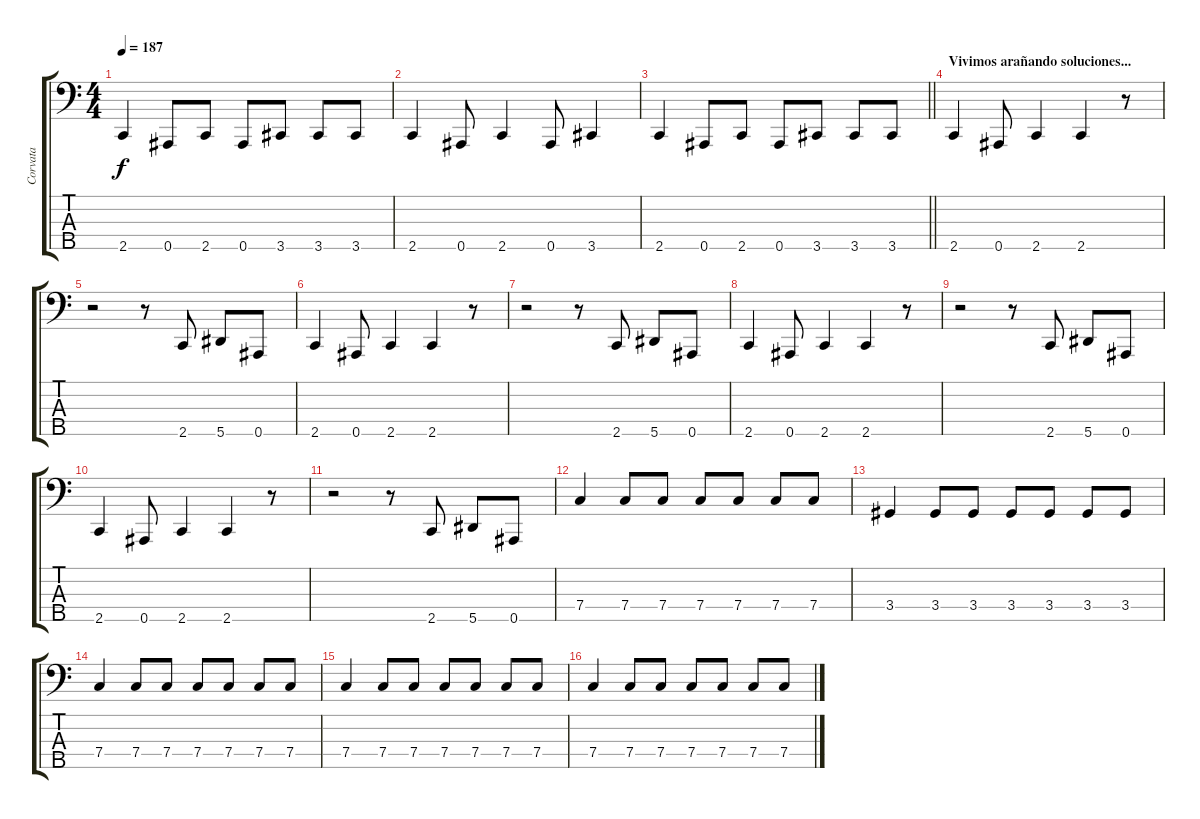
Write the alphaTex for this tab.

\track ("Corvata" "Corvata") {instrument electricbasspick}
\staff {score tabs}
\tuning (G2 Eb2 Bb1 F1 Bb0) {hide}
\ts (4 4)
\tempo 187
\clef f4
\ks c
2.5.4{dy f} 0.5.8 2.5.8 0.5.8 3.5.8 3.5.8 3.5.8 |
2.5.4 0.5.8 2.5.4 0.5.8 3.5.4 |
\barLineRight lightlight
2.5.4 0.5.8 2.5.8 0.5.8 3.5.8 3.5.8 3.5.8 |
\section ("" "Vivimos arañando soluciones...")
2.5.4 0.5.8 2.5.4 2.5.4 r.8 |
r.2 r.8 2.5.8 5.5.8 0.5.8 |
2.5.4 0.5.8 2.5.4 2.5.4 r.8 |
r.2 r.8 2.5.8 5.5.8 0.5.8 |
2.5.4 0.5.8 2.5.4 2.5.4 r.8 |
r.2 r.8 2.5.8 5.5.8 0.5.8 |
2.5.4 0.5.8 2.5.4 2.5.4 r.8 |
r.2 r.8 2.5.8 5.5.8 0.5.8 |
7.4.4 7.4.8 7.4.8 7.4.8 7.4.8 7.4.8 7.4.8 |
3.4.4 3.4.8 3.4.8 3.4.8 3.4.8 3.4.8 3.4.8 |
7.4.4 7.4.8 7.4.8 7.4.8 7.4.8 7.4.8 7.4.8 |
7.4.4 7.4.8 7.4.8 7.4.8 7.4.8 7.4.8 7.4.8 |
7.4.4 7.4.8 7.4.8 7.4.8 7.4.8 7.4.8 7.4.8
